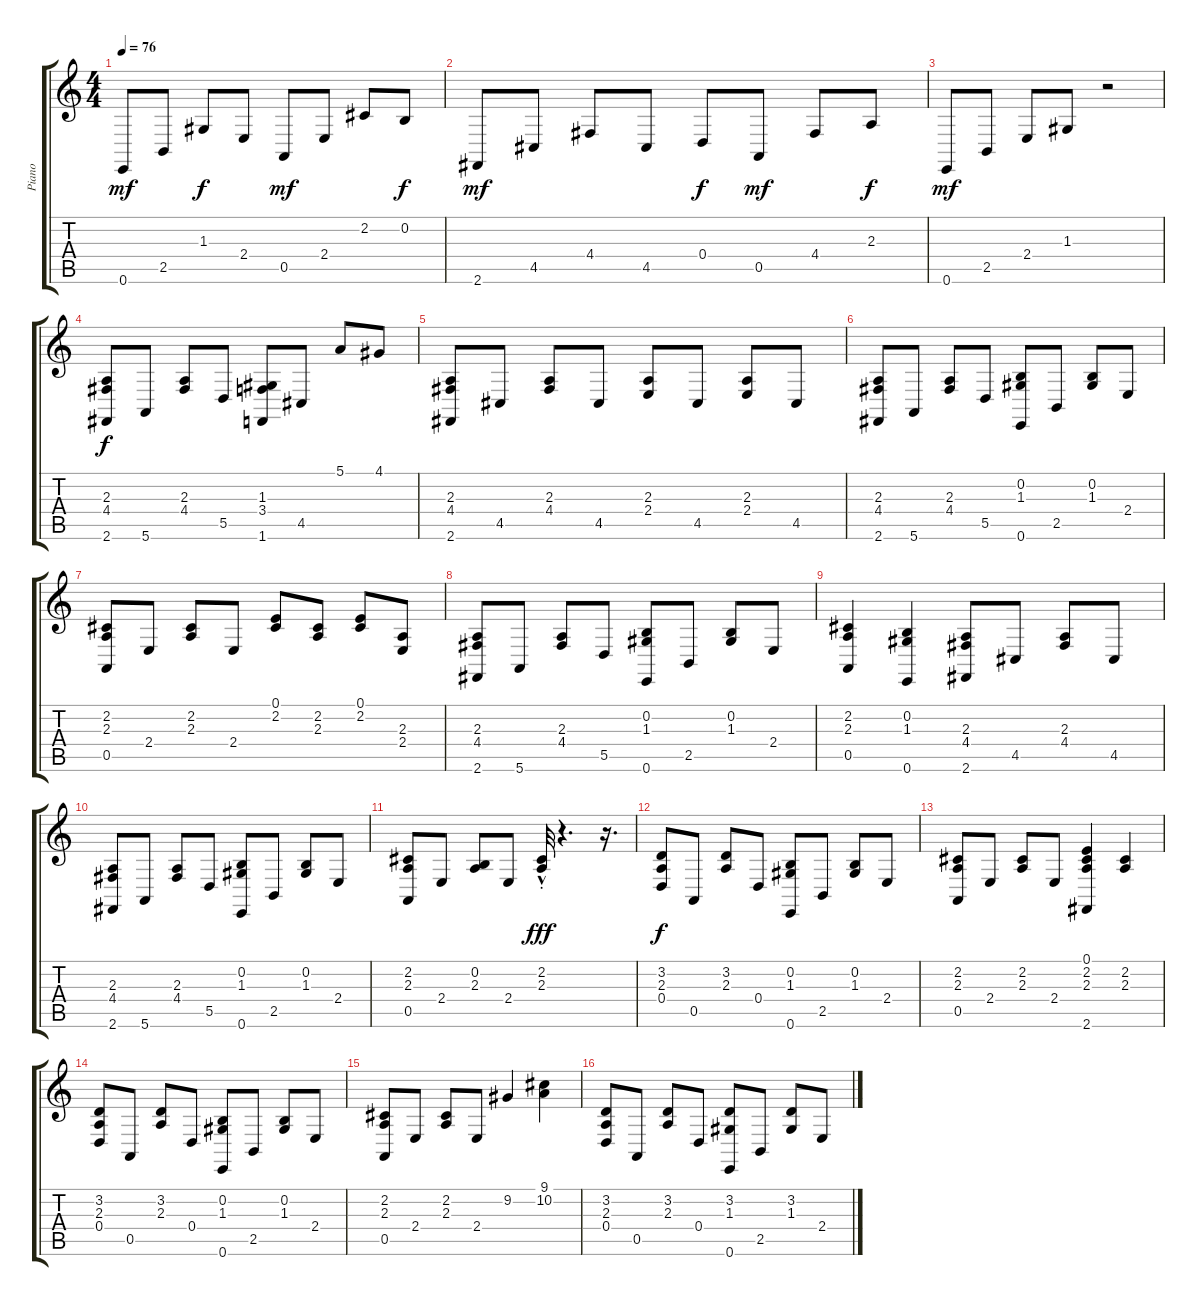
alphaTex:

\track ("Piano" "Piano") {instrument acousticgrandpiano}
\staff {score tabs}
\tuning (E4 B3 G3 D3 A2 E2) {hide}
\ts (4 4)
\tempo 76
\clef g2
\ks c
0.6.8{dy mf} 2.5.8 1.3.8{dy f} 2.4.8 0.5.8{dy mf} 2.4.8 2.2.8 0.2.8{dy f} |
2.6.8{dy mf} 4.5.8 4.4.8 4.5.8 0.4.8{dy f} 0.5.8{dy mf} 4.4.8 2.3.8{dy f} |
0.6.8{dy mf} 2.5.8 2.4.8 1.3.8 r.2 |
(2.3 4.4 2.6).8{dy f} 5.6.8 (2.3 4.4).8 5.5.8 (1.3 3.4 1.6).8 4.5.8 5.1.8 4.1.8 |
(2.3 4.4 2.6).8 4.5.8 (2.3 4.4).8 4.5.8 (2.3 2.4).8 4.5.8 (2.3 2.4).8 4.5.8 |
(2.3 4.4 2.6).8 5.6.8 (2.3 4.4).8 5.5.8 (0.2 1.3 0.6).8 2.5.8 (0.2 1.3).8 2.4.8 |
(2.2 2.3 0.5).8 2.4.8 (2.2 2.3).8 2.4.8 (0.1 2.2).8 (2.2 2.3).8 (0.1 2.2).8 (2.3 2.4).8 |
(2.3 4.4 2.6).8 5.6.8 (2.3 4.4).8 5.5.8 (0.2 1.3 0.6).8 2.5.8 (0.2 1.3).8 2.4.8 |
(2.2 2.3 0.5).4 (0.2 1.3 0.6).4 (2.3 4.4 2.6).8 4.5.8 (2.3 4.4).8 4.5.8 |
(2.3 4.4 2.6).8 5.6.8 (2.3 4.4).8 5.5.8 (0.2 1.3 0.6).8 2.5.8 (0.2 1.3).8 2.4.8 |
(2.2 2.3 0.5).8 2.4.8 (0.2 2.3).8 2.4.8 (2.2{hac} 2.3{hac st}).32{dy fff} r.4{d} r.16{d} |
(3.2 2.3 0.4).8{dy f} 0.5.8 (3.2 2.3).8 0.4.8 (0.2 1.3 0.6).8 2.5.8 (0.2 1.3).8 2.4.8 |
(2.2 2.3 0.5).8 2.4.8 (2.2 2.3).8 2.4.8 (0.1 2.2 2.3 2.6).4 (2.2 2.3).4 |
(3.2 2.3 0.4).8 0.5.8 (3.2 2.3).8 0.4.8 (0.2 1.3 0.6).8 2.5.8 (0.2 1.3).8 2.4.8 |
(2.2 2.3 0.5).8 2.4.8 (2.2 2.3).8 2.4.8 9.2.4 (9.1 10.2).4 |
(3.2 2.3 0.4).8 0.5.8 (3.2 2.3).8 0.4.8 (3.2 1.3 0.6).8 2.5.8 (3.2 1.3).8 2.4.8
